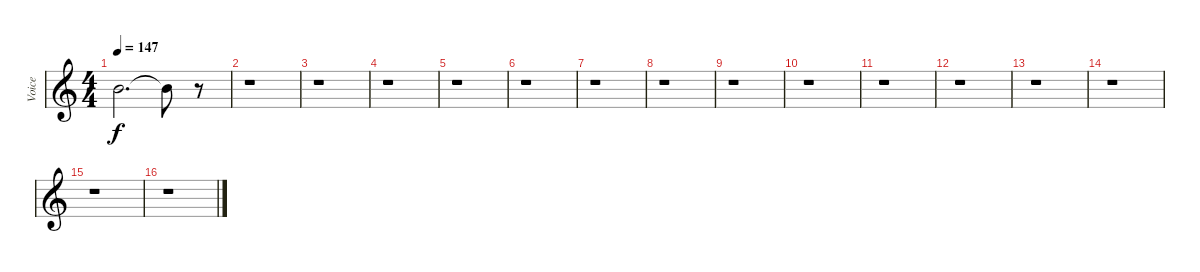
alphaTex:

\track ("Voice" "Voice") {instrument whistle}
\staff {score}
\tuning (E4 B3 G3 D3 A2 E2) {hide}
\ts (4 4)
\tempo 147
\clef g2
\ks c
7.1{t}.2{d dy f} 7.1{t}.8 r.8 |
r.1 |
r.1 |
r.1 |
r.1 |
r.1 |
r.1 |
r.1 |
r.1 |
r.1 |
r.1 |
r.1 |
r.1 |
r.1 |
r.1 |
r.1
